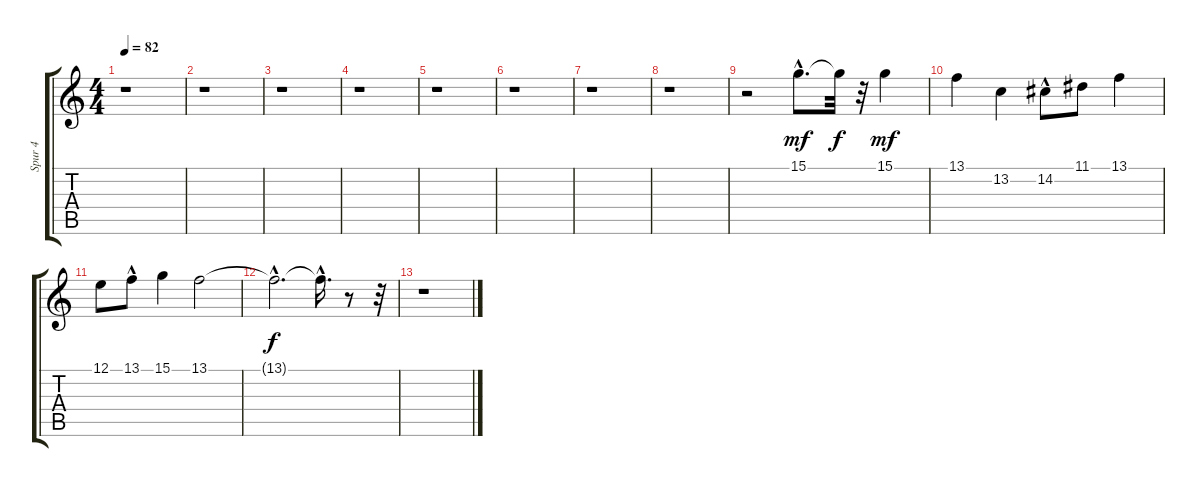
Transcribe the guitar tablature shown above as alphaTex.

\track ("Spur 4" "Spur 4") {instrument electricpiano1}
\staff {score tabs}
\tuning (E4 B3 G3 D3 A2 E2) {hide}
\ts (4 4)
\tempo 82
\clef g2
\ks c
r.1{dy f} |
r.1 |
r.1 |
r.1 |
r.1 |
r.1 |
r.1 |
r.1 |
r.2 15.1{hac}.8{d dy mf} 15.1{t}.32{dy f} r.32 15.1.4{dy mf} |
13.1.4 13.2.4 14.2{hac}.8 11.1.8 13.1.4 |
12.1.8 13.1{hac}.8 15.1.4 13.1.2 |
13.1{hac t}.2{d dy f} 13.1{hac t}.16{d} r.8 r.32 |
r.1
